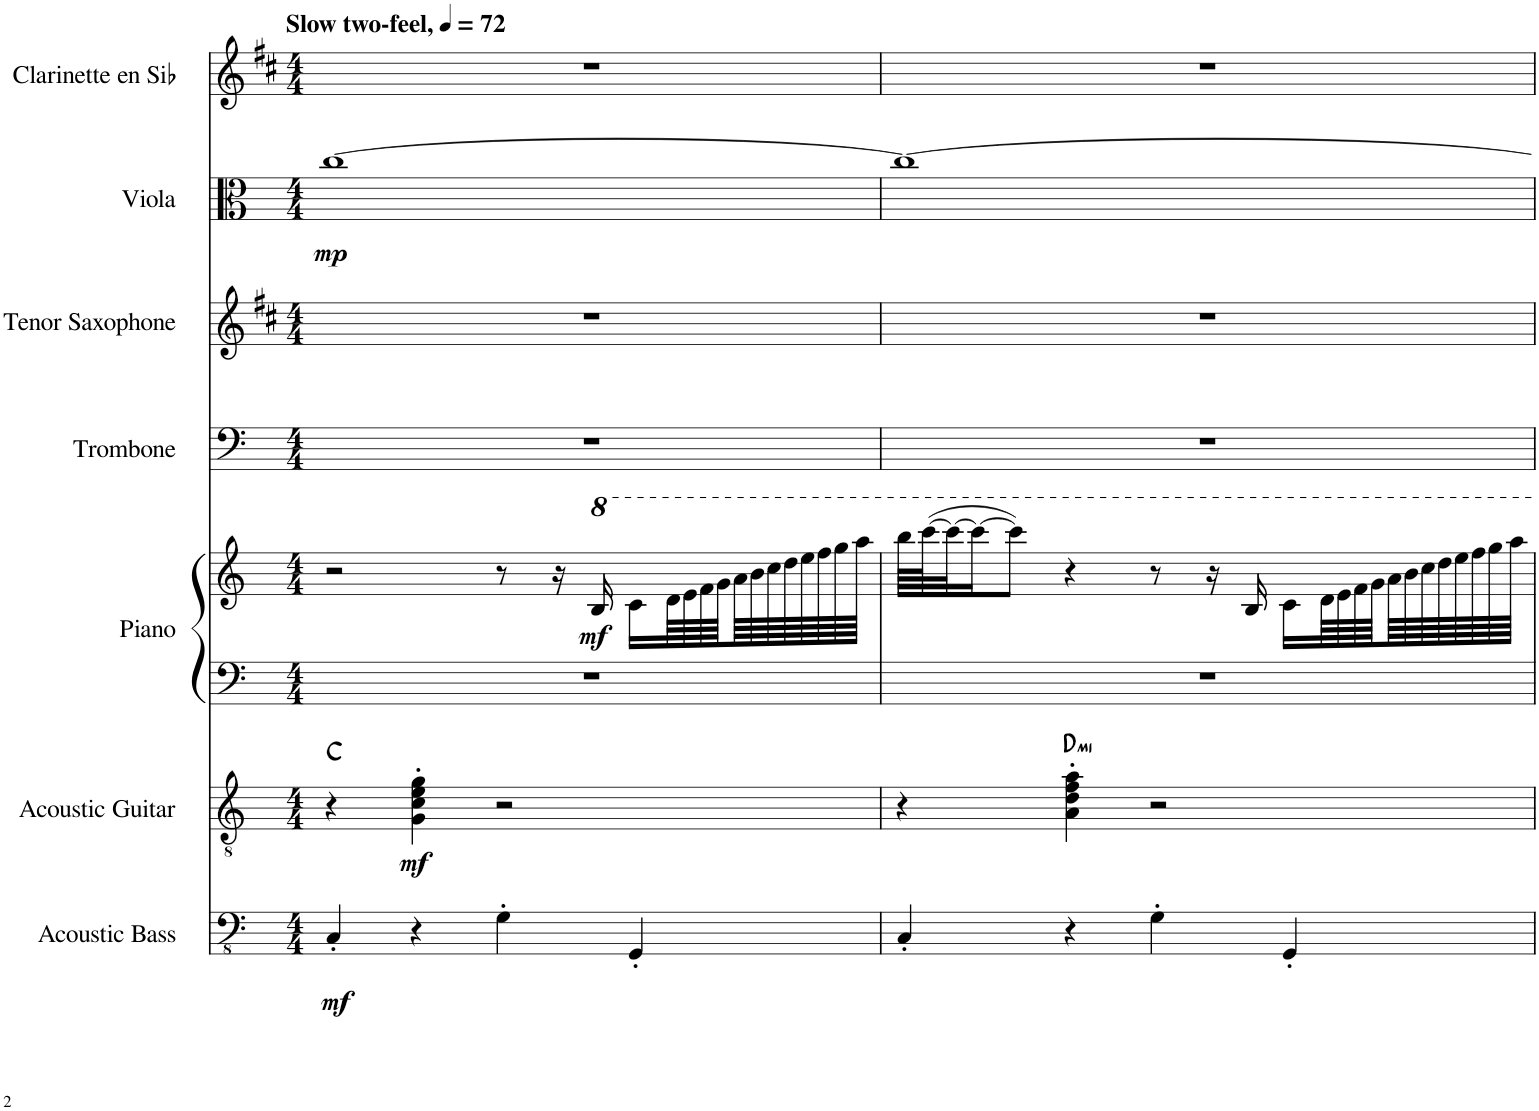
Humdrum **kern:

**kern	**dynam	**kern	**dynam	**harte	**kern	**dynam	**kern	**dynam
*part4	*part4	*part3	*part3	*part3	*part2	*part2	*part1	*part1
*staff4	*staff4	*staff3	*staff3	*	*staff2	*staff2	*staff1	*staff1
*I"Acoustic Bass	*	*I"Acoustic Guitar	*	*	*I"Piano	*	*I"Viola	*
*I'Bass	*	*I'Guit.	*	*	*I'Pno.	*	*I'Vla.	*
*clefFv4	*	*clefGv2	*	*	*clefG2	*	*clefC3	*
*k[]	*	*k[]	*	*	*k[]	*	*k[]	*
*M4/4	*	*M4/4	*	*	*M4/4	*	*M4/4	*
=1	=1	=1	=1	=1	=1	=1	=1	=1
!	!LO:DY:b	!	!	!	!	!	!	!LO:DY:b
4CC'/	mf	4r	.	C:maj	2r	.	[1cc	mp
!	!	!	!LO:DY:b	!	!	!	!	!
4r	.	4G\' 4c\' 4e\' 4g\'	mf	.	.	.	.	.
4GG'\	.	2r	.	.	8r	.	.	.
.	.	.	.	.	16r	.	.	.
!	!	!	!	!	!	!LO:DY:b	!	!
.	.	.	.	.	16b/	mf	.	.
4GGG'/	.	.	.	.	16cc\LL	.	.	.
.	.	.	.	.	64dd\LL	.	.	.
.	.	.	.	.	64ee\	.	.	.
.	.	.	.	.	64ff\	.	.	.
.	.	.	.	.	64gg\	.	.	.
.	.	.	.	.	64aa\	.	.	.
.	.	.	.	.	64bb\	.	.	.
.	.	.	.	.	64ccc\	.	.	.
.	.	.	.	.	64ddd\	.	.	.
.	.	.	.	.	64eee\	.	.	.
.	.	.	.	.	64fff\	.	.	.
.	.	.	.	.	64ggg\	.	.	.
.	.	.	.	.	64aaa\JJJJ	.	.	.
=2	=2	=2	=2	=2	=2	=2	=2	=2
4CC'/	.	4r	.	.	64bbb\LLLL	.	1cc_	.
.	.	.	.	.	([64cccc\J	.	.	.
.	.	.	.	.	32cccc\J_	.	.	.
.	.	.	.	.	16cccc\J_	.	.	.
.	.	.	.	.	8cccc\J])	.	.	.
!	!	!	!	!LO:H:kt=mi	!	!	!	!
4r	.	4A\' 4d\' 4f\' 4a\'	.	D:min	4r	.	.	.
4GG'\	.	2r	.	.	8r	.	.	.
.	.	.	.	.	16r	.	.	.
.	.	.	.	.	16b/	.	.	.
4GGG'/	.	.	.	.	16cc\LL	.	.	.
.	.	.	.	.	64dd\LL	.	.	.
.	.	.	.	.	64ee\	.	.	.
.	.	.	.	.	64ff\	.	.	.
.	.	.	.	.	64gg\	.	.	.
.	.	.	.	.	64aa\	.	.	.
.	.	.	.	.	64bb\	.	.	.
.	.	.	.	.	64ccc\	.	.	.
.	.	.	.	.	64ddd\	.	.	.
.	.	.	.	.	64eee\	.	.	.
.	.	.	.	.	64fff\	.	.	.
.	.	.	.	.	64ggg\	.	.	.
.	.	.	.	.	64aaa\JJJJ	.	.	.
=	=	=	=	=	=	=	=	=
*-	*-	*-	*-	*-	*-	*-	*-	*-
